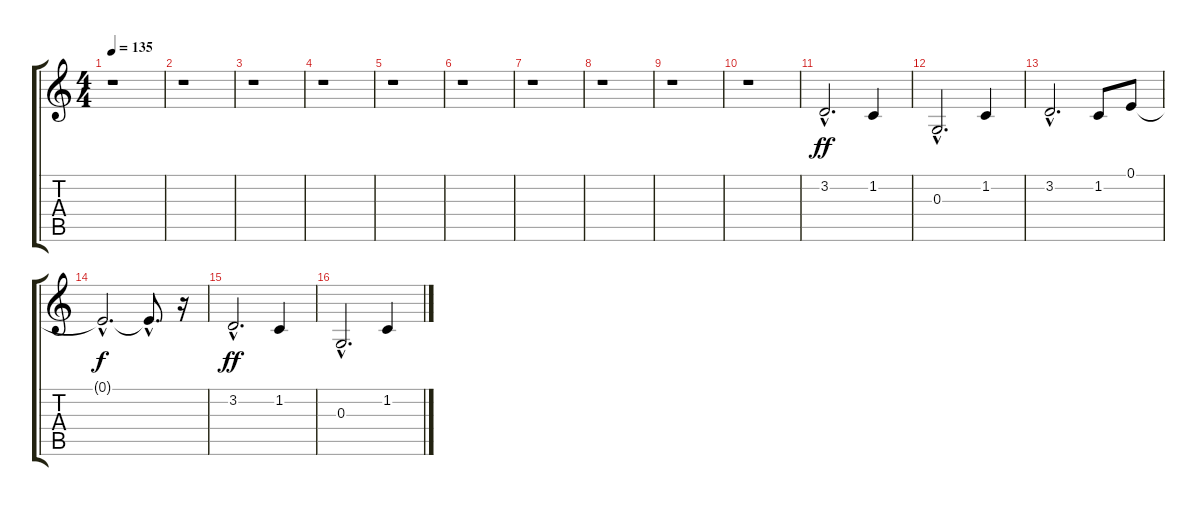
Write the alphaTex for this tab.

\track "" {instrument acousticgrandpiano}
\staff {score tabs}
\tuning (E4 B3 G3 D3 A2 E2) {hide}
\ts (4 4)
\tempo 135
\clef g2
\ks c
r.1{dy ff instrument acousticgrandpiano} |
r.1 |
r.1 |
r.1 |
r.1 |
r.1 |
r.1 |
r.1 |
r.1 |
r.1 |
3.2{hac}.2{d} 1.2.4 |
0.3{hac}.2{d} 1.2.4 |
3.2{hac}.2{d} 1.2.8 0.1.8 |
0.1{hac t}.2{d dy f} 0.1{hac t}.8{d} r.16 |
3.2{hac}.2{d dy ff} 1.2.4 |
0.3{hac}.2{d} 1.2.4
